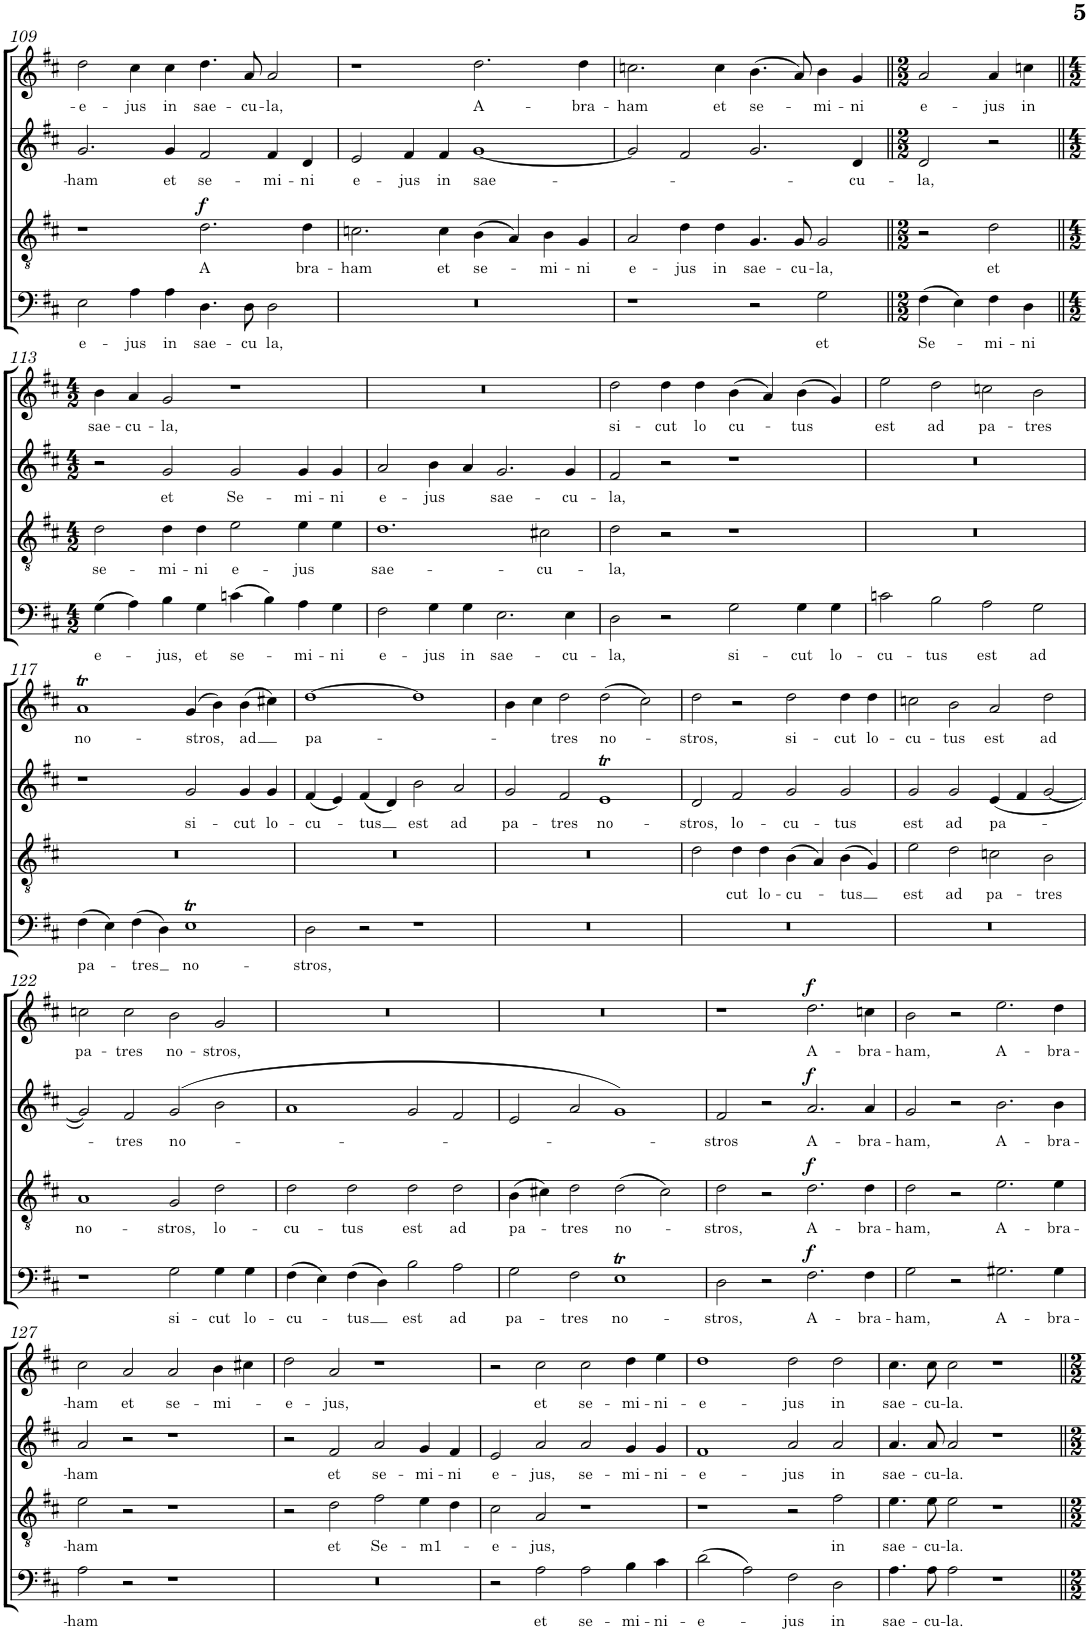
**kern	**text	**dynam	**kern	**text	**dynam	**kern	**text	**dynam	**kern	**text	**dynam
*part4	*part4	*part4	*part3	*part3	*part3	*part2	*part2	*part2	*part1	*part1	*part1
*staff4	*staff4	*staff4	*staff3	*staff3	*staff3	*staff2	*staff2	*staff2	*staff1	*staff1	*staff1
*I"Bass	*	*	*I"Tenor	*	*	*I"Alto	*	*	*I"Soprano	*	*
!!LO:PB:g=z
*clefF4	*	*	*clefGv2	*	*	*clefG2	*	*	*clefG2	*	*
*k[f#c#]	*	*	*k[f#c#]	*	*	*k[f#c#]	*	*	*k[f#c#]	*	*
*M4/2	*	*	*M4/2	*	*	*M4/2	*	*	*M4/2	*	*
=109	=109	=109	=109	=109	=109	=109	=109	=109	=109	=109	=109
!	!LO:LY:b	!	!	!	!	!	!LO:LY:b	!	!	!LO:LY:b	!
2E\	e-	.	1r	.	.	2.g/	-ham	.	2dd\	-e-	.
!	!LO:LY:b	!	!	!	!	!	!	!	!	!LO:LY:b	!
4A\	-jus	.	.	.	.	.	.	.	4cc#\	-jus	.
!	!LO:LY:b	!	!	!	!	!	!LO:LY:b	!	!	!LO:LY:b	!
4A\	in	.	.	.	.	4g/	et	.	4cc#\	in	.
!	!LO:LY:b	!	!	!LO:LY:b	!LO:DY:a	!	!LO:LY:b	!	!	!LO:LY:b	!
4.D\	sae-	.	2.d\	A	f	2f#/	se-	.	4.dd\	sae-	.
!	!LO:LY:b	!	!	!	!	!	!	!	!	!LO:LY:b	!
8D\	-cu	.	.	.	.	.	.	.	8a/	-cu-	.
!	!LO:LY:b	!	!	!	!	!	!LO:LY:b	!	!	!LO:LY:b	!
2D\	la,	.	.	.	.	4f#/	mi-	.	2a/	-la,	.
!	!	!	!	!LO:LY:b	!	!	!LO:LY:b	!	!	!	!
.	.	.	4d\	bra-	.	4d/	-ni	.	.	.	.
=110	=110	=110	=110	=110	=110	=110	=110	=110	=110	=110	=110
!	!	!	!	!LO:LY:b	!	!	!LO:LY:b	!	!	!	!
0r	.	.	2.cn\	-ham	.	2e/	e-	.	1r	.	.
!	!	!	!	!	!	!	!LO:LY:b	!	!	!	!
.	.	.	.	.	.	4f#/	-jus	.	.	.	.
!	!	!	!	!LO:LY:b	!	!	!LO:LY:b	!	!	!	!
.	.	.	4c\	et	.	4f#/	in	.	.	.	.
!	!	!	!	!LO:LY:b	!	!	!LO:LY:b	!	!	!LO:LY:b	!
.	.	.	(4B\	se-	.	[1g	sae-	.	2.dd\	A-	.
.	.	.	4A/)	.	.	.	.	.	.	.	.
!	!	!	!	!LO:LY:b	!	!	!	!	!	!	!
.	.	.	4B\	-mi-	.	.	.	.	.	.	.
!	!	!	!	!LO:LY:b	!	!	!	!	!	!LO:LY:b	!
.	.	.	4G/	-ni	.	.	.	.	4dd\	-bra-	.
=111	=111	=111	=111	=111	=111	=111	=111	=111	=111	=111	=111
!	!	!	!	!LO:LY:b	!	!	!	!	!	!LO:LY:b	!
1r	.	.	2A/	-e-	.	2g/]	.	.	2.ccn\	-ham	.
!	!	!	!	!LO:LY:b	!	!	!	!	!	!	!
.	.	.	4d\	-jus	.	2f#/	.	.	.	.	.
!	!	!	!	!LO:LY:b	!	!	!	!	!	!LO:LY:b	!
.	.	.	4d\	in	.	.	.	.	4cc\	et	.
!	!	!	!	!LO:LY:b	!	!	!	!	!	!LO:LY:b	!
2r	.	.	4.G/	sae-	.	2.g/	.	.	(4.b\	se-	.
!	!	!	!	!LO:LY:b	!	!	!	!	!	!	!
.	.	.	8G/	-cu-	.	.	.	.	8a/)	.	.
!	!LO:LY:b	!	!	!LO:LY:b	!	!	!	!	!	!LO:LY:b	!
2G\	et	.	2G/	-la,	.	.	.	.	4b\	-mi-	.
!	!	!	!	!	!	!	!LO:LY:b	!	!	!LO:LY:b	!
.	.	.	.	.	.	4d/	-cu-	.	4g/	-ni	.
=112||	=112||	=112||	=112||	=112||	=112||	=112||	=112||	=112||	=112||	=112||	=112||
*M2/2	*	*	*M2/2	*	*	*M2/2	*	*	*M2/2	*	*
!	!LO:LY:b	!	!	!	!	!	!LO:LY:b	!	!	!LO:LY:b	!
(4F#\	Se-	.	2r	.	.	2d/	-la,	.	2a/	-e-	.
4E\)	.	.	.	.	.	.	.	.	.	.	.
!	!LO:LY:b	!	!	!LO:LY:b	!	!	!	!	!	!LO:LY:b	!
4F#\	-mi-	.	2d\	et	.	2r	.	.	4a/	-jus	.
!	!LO:LY:b	!	!	!	!	!	!	!	!	!LO:LY:b	!
4D\	-ni	.	.	.	.	.	.	.	4ccn\	in	.
!!LO:LB:g=z
=113||	=113||	=113||	=113||	=113||	=113||	=113||	=113||	=113||	=113||	=113||	=113||
*M4/2	*	*	*M4/2	*	*	*M4/2	*	*	*M4/2	*	*
!	!LO:LY:b	!	!	!LO:LY:b	!	!	!	!	!	!LO:LY:b	!
(4G\	-e-	.	2d\	se-	.	2r	.	.	4b\	sae-	.
!	!	!	!	!	!	!	!	!	!	!LO:LY:b	!
4A\)	.	.	.	.	.	.	.	.	4a/	-cu-	.
!	!LO:LY:b	!	!	!LO:LY:b	!	!	!LO:LY:b	!	!	!LO:LY:b	!
4B\	-jus,	.	4d\	-mi-	.	2g/	et	.	2g/	-la,	.
!	!LO:LY:b	!	!	!LO:LY:b	!	!	!	!	!	!	!
4G\	et	.	4d\	-ni	.	.	.	.	.	.	.
!	!LO:LY:b	!	!	!LO:LY:b	!	!	!LO:LY:b	!	!	!	!
(4cn\	se-	.	2e\	-e-	.	2g/	Se-	.	1r	.	.
4B\)	.	.	.	.	.	.	.	.	.	.	.
!	!LO:LY:b	!	!	!LO:LY:b	!	!	!LO:LY:b	!	!	!	!
4A\	-mi-	.	4e\	-jus	.	4g/	-mi-	.	.	.	.
!	!LO:LY:b	!	!	!	!	!	!LO:LY:b	!	!	!	!
4G\	-ni	.	4e\	.	.	4g/	-ni	.	.	.	.
=114	=114	=114	=114	=114	=114	=114	=114	=114	=114	=114	=114
!	!LO:LY:b	!	!	!LO:LY:b	!	!	!LO:LY:b	!	!	!	!
2F#\	-e-	.	1.d	sae-	.	2a/	e-	.	0r	.	.
!	!LO:LY:b	!	!	!	!	!	!LO:LY:b	!	!	!	!
4G\	-jus	.	.	.	.	4b\	-jus	.	.	.	.
!	!LO:LY:b	!	!	!	!	!	!	!	!	!	!
4G\	in	.	.	.	.	4a/	.	.	.	.	.
!	!LO:LY:b	!	!	!	!	!	!LO:LY:b	!	!	!	!
2.E\	sae-	.	.	.	.	2.g/	sae-	.	.	.	.
!	!	!	!	!LO:LY:b	!	!	!	!	!	!	!
.	.	.	2c#X\	-cu-	.	.	.	.	.	.	.
!	!LO:LY:b	!	!	!	!	!	!LO:LY:b	!	!	!	!
4E\	-cu-	.	.	.	.	4g/	-cu-	.	.	.	.
=115	=115	=115	=115	=115	=115	=115	=115	=115	=115	=115	=115
!	!LO:LY:b	!	!	!LO:LY:b	!	!	!LO:LY:b	!	!	!LO:LY:b	!
2D\	-la,	.	2d\	-la,	.	2f#/	-la,	.	2dd\	si-	.
!	!	!	!	!	!	!	!	!	!	!LO:LY:b	!
2r	.	.	2r	.	.	2r	.	.	4dd\	-cut	.
!	!	!	!	!	!	!	!	!	!	!LO:LY:b	!
.	.	.	.	.	.	.	.	.	4dd\	lo	.
!	!LO:LY:b	!	!	!	!	!	!	!	!	!LO:LY:b	!
2G\	si-	.	1r	.	.	1r	.	.	(4b\	cu-	.
.	.	.	.	.	.	.	.	.	4a/)	.	.
!	!LO:LY:b	!	!	!	!	!	!	!	!	!LO:LY:b	!
4G\	-cut	.	.	.	.	.	.	.	(4b\	-tus	.
!	!LO:LY:b	!	!	!	!	!	!	!	!	!	!
4G\	lo-	.	.	.	.	.	.	.	4g/)	.	.
=116	=116	=116	=116	=116	=116	=116	=116	=116	=116	=116	=116
!	!LO:LY:b	!	!	!	!	!	!	!	!	!LO:LY:b	!
2cn\	-cu-	.	0r	.	.	0r	.	.	2ee\	est	.
!	!LO:LY:b	!	!	!	!	!	!	!	!	!LO:LY:b	!
2B\	-tus	.	.	.	.	.	.	.	2dd\	ad	.
!	!LO:LY:b	!	!	!	!	!	!	!	!	!LO:LY:b	!
2A\	est	.	.	.	.	.	.	.	2ccn\	pa-	.
!	!LO:LY:b	!	!	!	!	!	!	!	!	!LO:LY:b	!
2G\	ad	.	.	.	.	.	.	.	2b\	-tres	.
!!LO:LB:g=z
=117	=117	=117	=117	=117	=117	=117	=117	=117	=117	=117	=117
!	!LO:LY:b	!	!	!	!	!	!	!	!	!LO:LY:b	!
(4F#\	pa-	.	0r	.	.	1r	.	.	1aT	no-	.
4E\)	.	.	.	.	.	.	.	.	.	.	.
!	!LO:LY:b	!	!	!	!	!	!	!	!	!	!
(4F#\	-tres	.	.	.	.	.	.	.	.	.	.
4D\)	.	.	.	.	.	.	.	.	.	.	.
!	!LO:LY:b	!	!	!	!	!	!LO:LY:b	!	!	!LO:LY:b	!
1ET	no-	.	.	.	.	2g/	si-	.	(4g/	-stros,	.
.	.	.	.	.	.	.	.	.	4b\)	.	.
!	!	!	!	!	!	!	!LO:LY:b	!	!	!LO:LY:b	!
.	.	.	.	.	.	4g/	cut	.	(4b\	ad	.
!	!	!	!	!	!	!	!LO:LY:b	!	!	!	!
.	.	.	.	.	.	4g/	lo-	.	4cc#X\)	.	.
=118	=118	=118	=118	=118	=118	=118	=118	=118	=118	=118	=118
!	!LO:LY:b	!	!	!	!	!	!LO:LY:b	!	!	!LO:LY:b	!
2D\	-stros,	.	0r	.	.	(4f#/	-cu-	.	[1dd	pa-	.
.	.	.	.	.	.	4e/)	.	.	.	.	.
!	!	!	!	!	!	!	!LO:LY:b	!	!	!	!
2r	.	.	.	.	.	(4f#/	-tus	.	.	.	.
.	.	.	.	.	.	4d/)	.	.	.	.	.
!	!	!	!	!	!	!	!LO:LY:b	!	!	!	!
1r	.	.	.	.	.	2b\	est	.	1dd]	.	.
!	!	!	!	!	!	!	!LO:LY:b	!	!	!	!
.	.	.	.	.	.	2a/	ad	.	.	.	.
=119	=119	=119	=119	=119	=119	=119	=119	=119	=119	=119	=119
!	!	!	!	!	!	!	!LO:LY:b	!	!	!	!
0r	.	.	0r	.	.	2g/	pa-	.	4b\	.	.
.	.	.	.	.	.	.	.	.	4cc#\	.	.
!	!	!	!	!	!	!	!LO:LY:b	!	!	!LO:LY:b	!
.	.	.	.	.	.	2f#/	-tres	.	2dd\	-tres	.
!	!	!	!	!	!	!	!LO:LY:b	!	!	!LO:LY:b	!
.	.	.	.	.	.	1eT	no-	.	(2dd\	no-	.
.	.	.	.	.	.	.	.	.	2cc#\)	.	.
=120	=120	=120	=120	=120	=120	=120	=120	=120	=120	=120	=120
!	!	!	!	!	!	!	!LO:LY:b	!	!	!LO:LY:b	!
0r	.	.	2d\	.	.	2d/	-stros,	.	2dd\	-stros,	.
!	!	!	!	!LO:LY:b	!	!	!LO:LY:b	!	!	!	!
.	.	.	4d\	cut	.	2f#/	lo-	.	2r	.	.
!	!	!	!	!LO:LY:b	!	!	!	!	!	!	!
.	.	.	4d\	lo-	.	.	.	.	.	.	.
!	!	!	!	!LO:LY:b	!	!	!LO:LY:b	!	!	!LO:LY:b	!
.	.	.	(4B\	-cu-	.	2g/	-cu-	.	2dd\	si-	.
.	.	.	4A/)	.	.	.	.	.	.	.	.
!	!	!	!	!LO:LY:b	!	!	!LO:LY:b	!	!	!LO:LY:b	!
.	.	.	(4B\	-tus	.	2g/	-tus	.	4dd\	cut	.
!	!	!	!	!	!	!	!	!	!	!LO:LY:b	!
.	.	.	4G/)	.	.	.	.	.	4dd\	lo-	.
=121	=121	=121	=121	=121	=121	=121	=121	=121	=121	=121	=121
!	!	!	!	!LO:LY:b	!	!	!LO:LY:b	!	!	!LO:LY:b	!
0r	.	.	2e\	est	.	2g/	est	.	2ccn\	-cu-	.
!	!	!	!	!LO:LY:b	!	!	!LO:LY:b	!	!	!LO:LY:b	!
.	.	.	2d\	ad	.	2g/	ad	.	2b\	-tus	.
!	!	!	!	!LO:LY:b	!	!	!LO:LY:b	!	!	!LO:LY:b	!
.	.	.	2cn\	pa-	.	(4e/	pa-	.	2a/	est	.
.	.	.	.	.	.	4f#/	.	.	.	.	.
!	!	!	!	!LO:LY:b	!	!	!	!	!	!LO:LY:b	!
.	.	.	2B\	-tres	.	[2g/	.	.	2dd\	ad	.
!!LO:LB:g=z
=122	=122	=122	=122	=122	=122	=122	=122	=122	=122	=122	=122
!	!	!	!	!LO:LY:b	!	!	!	!	!	!LO:LY:b	!
1r	.	.	1A	no-	.	2g/])	.	.	2ccn\	pa-	.
!	!	!	!	!	!	!	!LO:LY:b	!	!	!LO:LY:b	!
.	.	.	.	.	.	2f#/	-tres	.	2cc\	-tres	.
!	!LO:LY:b	!	!	!LO:LY:b	!	!	!LO:LY:b	!	!	!LO:LY:b	!
2G\	si-	.	2G/	-stros,	.	(2g/	no-	.	2b\	no-	.
!	!LO:LY:b	!	!	!LO:LY:b	!	!	!	!	!	!LO:LY:b	!
4G\	-cut	.	2d\	lo-	.	2b\	.	.	2g/	-stros,	.
!	!LO:LY:b	!	!	!	!	!	!	!	!	!	!
4G\	lo-	.	.	.	.	.	.	.	.	.	.
=123	=123	=123	=123	=123	=123	=123	=123	=123	=123	=123	=123
!	!LO:LY:b	!	!	!LO:LY:b	!	!	!	!	!	!	!
(4F#\	-cu-	.	2d\	-cu-	.	1a	.	.	0r	.	.
4E\)	.	.	.	.	.	.	.	.	.	.	.
!	!LO:LY:b	!	!	!LO:LY:b	!	!	!	!	!	!	!
(4F#\	-tus	.	2d\	-tus	.	.	.	.	.	.	.
4D\)	.	.	.	.	.	.	.	.	.	.	.
!	!LO:LY:b	!	!	!LO:LY:b	!	!	!	!	!	!	!
2B\	est	.	2d\	est	.	2g/	.	.	.	.	.
!	!LO:LY:b	!	!	!LO:LY:b	!	!	!	!	!	!	!
2A\	ad	.	2d\	ad	.	2f#/	.	.	.	.	.
=124	=124	=124	=124	=124	=124	=124	=124	=124	=124	=124	=124
!	!LO:LY:b	!	!	!LO:LY:b	!	!	!	!	!	!	!
2G\	pa-	.	(4B\	pa-	.	2e/	.	.	0r	.	.
.	.	.	4c#X\)	.	.	.	.	.	.	.	.
!	!LO:LY:b	!	!	!LO:LY:b	!	!	!	!	!	!	!
2F#\	-tres	.	2d\	-tres	.	2a/	.	.	.	.	.
!	!LO:LY:b	!	!	!LO:LY:b	!	!	!	!	!	!	!
1ET	no-	.	(2d\	no-	.	1g)	.	.	.	.	.
.	.	.	2c#\)	.	.	.	.	.	.	.	.
=125	=125	=125	=125	=125	=125	=125	=125	=125	=125	=125	=125
!	!LO:LY:b	!	!	!LO:LY:b	!	!	!LO:LY:b	!	!	!	!
2D\	-stros,	.	2d\	-stros,	.	2f#/	-stros	.	1r	.	.
2r	.	.	2r	.	.	2r	.	.	.	.	.
!	!LO:LY:b	!LO:DY:a	!	!LO:LY:b	!LO:DY:a	!	!LO:LY:b	!LO:DY:a	!	!LO:LY:b	!LO:DY:a
2.F#\	A-	f	2.d\	A-	f	2.a/	A-	f	2.dd\	A-	f
!	!LO:LY:b	!	!	!LO:LY:b	!	!	!LO:LY:b	!	!	!LO:LY:b	!
4F#\	-bra-	.	4d\	-bra-	.	4a/	-bra-	.	4ccn\	-bra-	.
=126	=126	=126	=126	=126	=126	=126	=126	=126	=126	=126	=126
!	!LO:LY:b	!	!	!LO:LY:b	!	!	!LO:LY:b	!	!	!LO:LY:b	!
2G\	-ham,	.	2d\	-ham,	.	2g/	-ham,	.	2b\	-ham,	.
2r	.	.	2r	.	.	2r	.	.	2r	.	.
!	!LO:LY:b	!	!	!LO:LY:b	!	!	!LO:LY:b	!	!	!LO:LY:b	!
2.G#X\	A-	.	2.e\	A-	.	2.b\	A-	.	2.ee\	A-	.
!	!LO:LY:b	!	!	!LO:LY:b	!	!	!LO:LY:b	!	!	!LO:LY:b	!
4G#\	-bra-	.	4e\	-bra-	.	4b\	-bra-	.	4dd\	-bra-	.
!!LO:LB:g=z
=127	=127	=127	=127	=127	=127	=127	=127	=127	=127	=127	=127
!	!LO:LY:b	!	!	!LO:LY:b	!	!	!LO:LY:b	!	!	!LO:LY:b	!
2A\	-ham	.	2e\	-ham	.	2a/	-ham	.	2cc#\	-ham	.
!	!	!	!	!	!	!	!	!	!	!LO:LY:b	!
2r	.	.	2r	.	.	2r	.	.	2a/	et	.
!	!	!	!	!	!	!	!	!	!	!LO:LY:b	!
1r	.	.	1r	.	.	1r	.	.	2a/	se-	.
!	!	!	!	!	!	!	!	!	!	!LO:LY:b	!
.	.	.	.	.	.	.	.	.	4b\	-mi-	.
.	.	.	.	.	.	.	.	.	4cc#X\	.	.
=128	=128	=128	=128	=128	=128	=128	=128	=128	=128	=128	=128
!	!	!	!	!	!	!	!	!	!	!LO:LY:b	!
0r	.	.	2r	.	.	2r	.	.	2dd\	-e-	.
!	!	!	!	!LO:LY:b	!	!	!LO:LY:b	!	!	!LO:LY:b	!
.	.	.	2d\	et	.	2f#/	et	.	2a/	-jus,	.
!	!	!	!	!LO:LY:b	!	!	!LO:LY:b	!	!	!	!
.	.	.	2f#\	Se-	.	2a/	se-	.	1r	.	.
!	!	!	!	!LO:LY:b	!	!	!LO:LY:b	!	!	!	!
.	.	.	4e\	-m1-	.	4g/	-mi-	.	.	.	.
!	!	!	!	!	!	!	!LO:LY:b	!	!	!	!
.	.	.	4d\	.	.	4f#/	-ni	.	.	.	.
=129	=129	=129	=129	=129	=129	=129	=129	=129	=129	=129	=129
!	!	!	!	!LO:LY:b	!	!	!LO:LY:b	!	!	!	!
2r	.	.	2c#\	-e-	.	2e/	e-	.	2r	.	.
!	!LO:LY:b	!	!	!LO:LY:b	!	!	!LO:LY:b	!	!	!LO:LY:b	!
2A\	et	.	2A/	-jus,	.	2a/	-jus,	.	2cc#\	et	.
!	!LO:LY:b	!	!	!	!	!	!LO:LY:b	!	!	!LO:LY:b	!
2A\	se-	.	1r	.	.	2a/	-se-	.	2cc#\	se-	.
!	!LO:LY:b	!	!	!	!	!	!LO:LY:b	!	!	!LO:LY:b	!
4B\	-mi-	.	.	.	.	4g/	-mi-	.	4dd\	-mi-	.
!	!LO:LY:b	!	!	!	!	!	!LO:LY:b	!	!	!LO:LY:b	!
4c#\	-ni-	.	.	.	.	4g/	-ni-	.	4ee\	-ni-	.
=130	=130	=130	=130	=130	=130	=130	=130	=130	=130	=130	=130
!	!LO:LY:b	!	!	!	!	!	!LO:LY:b	!	!	!LO:LY:b	!
(2d\	-e-	.	1r	.	.	1f#	-e-	.	1dd	-e-	.
2A\)	.	.	.	.	.	.	.	.	.	.	.
!	!LO:LY:b	!	!	!	!	!	!LO:LY:b	!	!	!LO:LY:b	!
2F#\	-jus	.	2r	.	.	2a/	-jus	.	2dd\	-jus	.
!	!LO:LY:b	!	!	!LO:LY:b	!	!	!LO:LY:b	!	!	!LO:LY:b	!
2D\	in	.	2f#\	in	.	2a/	in	.	2dd\	in	.
=131	=131	=131	=131	=131	=131	=131	=131	=131	=131	=131	=131
!	!LO:LY:b	!	!	!LO:LY:b	!	!	!LO:LY:b	!	!	!LO:LY:b	!
4.A\	sae-	.	4.e\	sae-	.	4.a/	sae-	.	4.cc#\	sae-	.
!	!LO:LY:b	!	!	!LO:LY:b	!	!	!LO:LY:b	!	!	!LO:LY:b	!
8A\	-cu-	.	8e\	-cu-	.	8a/	-cu-	.	8cc#\	-cu-	.
!	!LO:LY:b	!	!	!LO:LY:b	!	!	!LO:LY:b	!	!	!LO:LY:b	!
2A\	-la.	.	2e\	-la.	.	2a/	-la.	.	2cc#\	-la.	.
1r	.	.	1r	.	.	1r	.	.	1r	.	.
=||	=||	=||	=||	=||	=||	=||	=||	=||	=||	=||	=||
*-	*-	*-	*-	*-	*-	*-	*-	*-	*-	*-	*-
